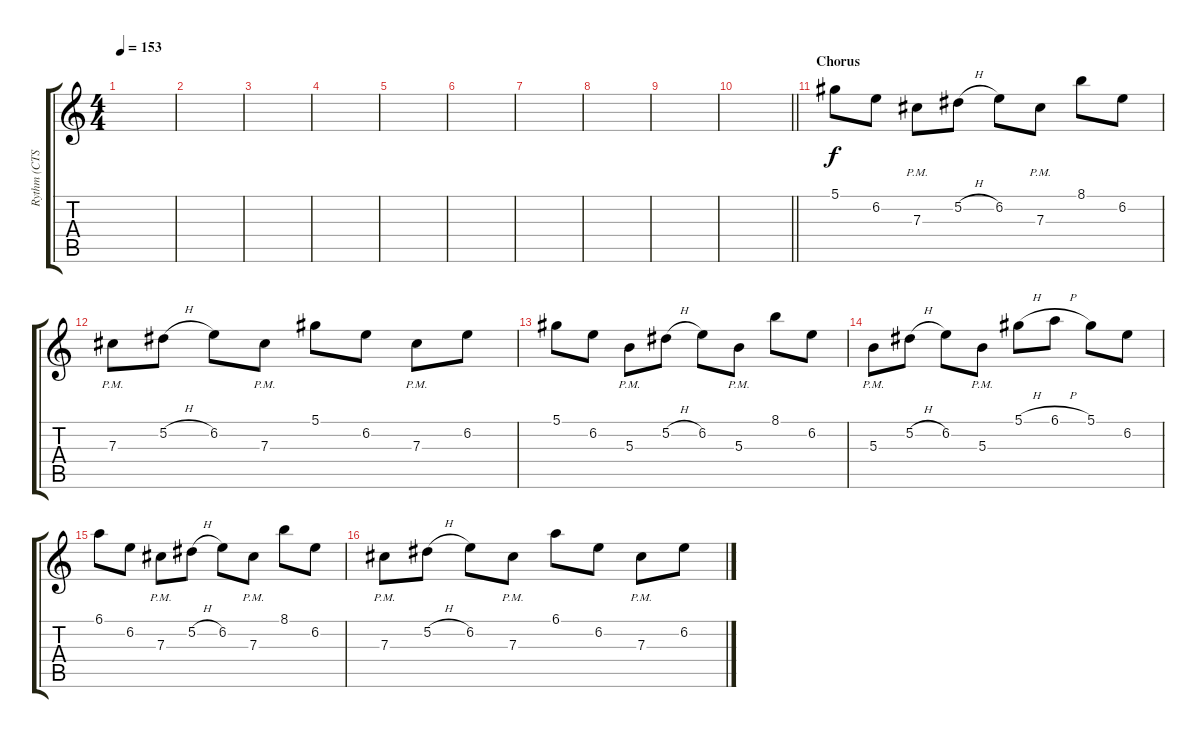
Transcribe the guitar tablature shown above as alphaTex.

\track ("Rythm (CTS) / Solo (IW)" "Rythm (CTS") {instrument overdrivenguitar}
\staff {score tabs}
\tuning (Eb4 Bb3 Gb3 Db3 Ab2 Db2) {hide}
\ts (4 4)
\tempo 153
\clef g2
\ks c
|
|
|
|
|
|
|
|
|
\barLineRight lightlight
|
\section ("" "Chorus")
5.1.8 6.2.8 7.3{pm}.8 5.2{h}.8 6.2.8 7.3{pm}.8 8.1.8 6.2.8 |
7.3{pm}.8 5.2{h}.8 6.2.8 7.3{pm}.8 5.1.8 6.2.8 7.3{pm}.8 6.2.8 |
5.1.8 6.2.8 5.3{pm}.8 5.2{h}.8 6.2.8 5.3{pm}.8 8.1.8 6.2.8 |
5.3{pm}.8 5.2{h}.8 6.2.8 5.3{pm}.8 5.1{h}.8 6.1{h}.8 5.1.8 6.2.8 |
6.1.8 6.2.8 7.3{pm}.8 5.2{h}.8 6.2.8 7.3{pm}.8 8.1.8 6.2.8 |
7.3{pm}.8 5.2{h}.8 6.2.8 7.3{pm}.8 6.1.8 6.2.8 7.3{pm}.8 6.2.8
